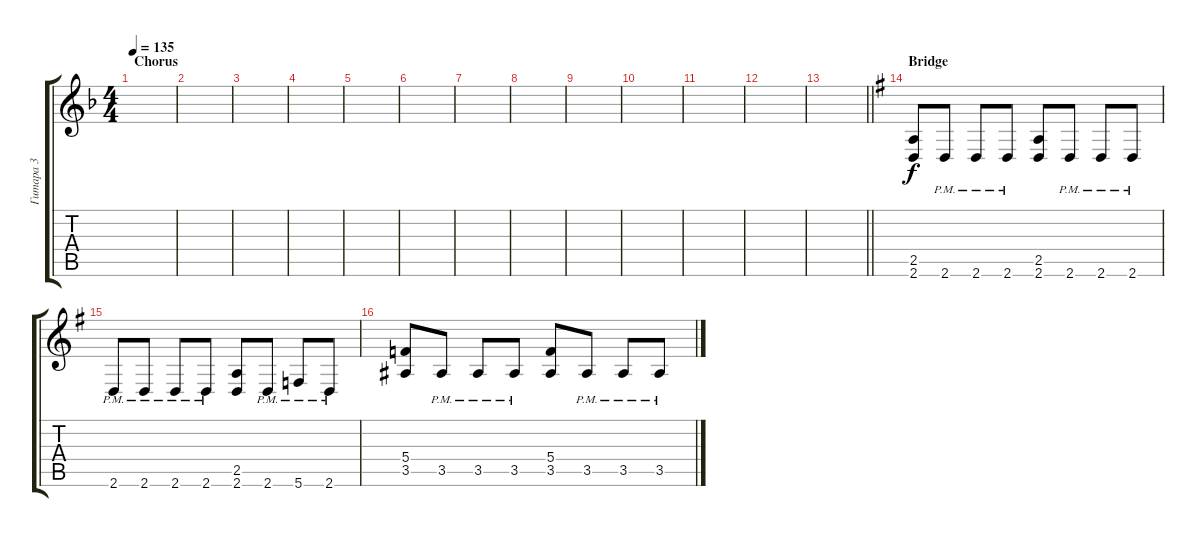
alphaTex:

\track ("Гитара 3" "Гитара 3") {instrument distortionguitar}
\staff {score tabs}
\tuning (D4 A3 F3 C3 G2 C2) {hide}
\ts (4 4)
\section ("" "Chorus")
\tempo 135
\clef g2
\ks dminor
|
|
|
|
|
|
|
|
|
|
|
|
\barLineRight lightlight
|
\section ("" "Bridge")
\ks eminor
(2.5 2.6).8 2.6{pm}.8 2.6{pm}.8 2.6{pm}.8 (2.5 2.6).8 2.6{pm}.8 2.6{pm}.8 2.6{pm}.8 |
2.6{pm}.8 2.6{pm}.8 2.6{pm}.8 2.6{pm}.8 (2.5 2.6).8 2.6{pm}.8 5.6{pm}.8 2.6{pm}.8 |
(5.4 3.5).8 3.5{pm}.8 3.5{pm}.8 3.5{pm}.8 (5.4 3.5).8 3.5{pm}.8 3.5{pm}.8 3.5{pm}.8
